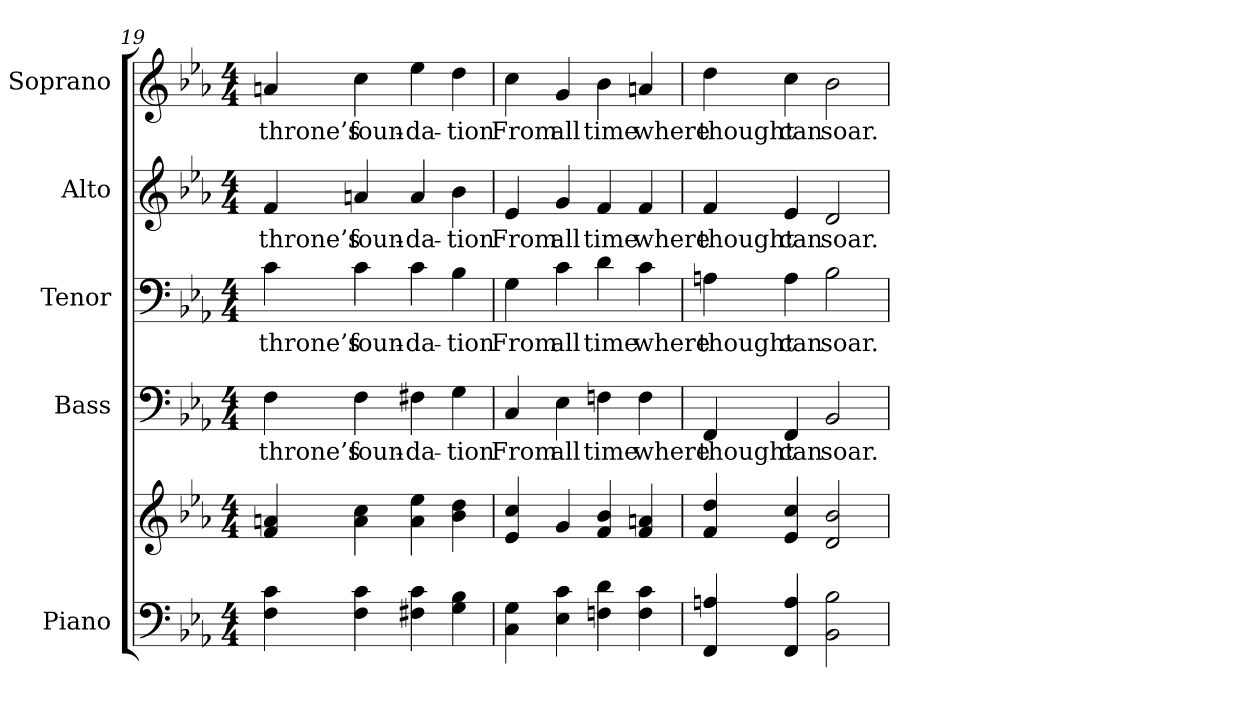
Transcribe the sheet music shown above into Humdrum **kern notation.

**kern	**kern	**kern	**text	**kern	**text	**kern	**text	**kern	**text
*part5	*part5	*part4	*part4	*part3	*part3	*part2	*part2	*part1	*part1
*staff6	*staff5	*staff4	*staff4	*staff3	*staff3	*staff2	*staff2	*staff1	*staff1
*I"Piano	*	*I"Bass	*	*I"Tenor	*	*I"Alto	*	*I"Soprano	*
*I'Pno.	*	*I'B.	*	*I'T.	*	*I'A.	*	*I'S.	*
*clefF4	*clefG2	*clefF4	*	*clefF4	*	*clefG2	*	*clefG2	*
*k[b-e-a-]	*k[b-e-a-]	*k[b-e-a-]	*	*k[b-e-a-]	*	*k[b-e-a-]	*	*k[b-e-a-]	*
*E-:	*E-:	*E-:	*	*E-:	*	*E-:	*	*E-:	*
*M4/4	*M4/4	*M4/4	*	*M4/4	*	*M4/4	*	*M4/4	*
=19	=19	=19	=19	=19	=19	=19	=19	=19	=19
!	!	!	!LO:LY:b:color=#000000	!	!	!	!	!	!
!	!	!	!	!	!LO:LY:b:color=#000000	!	!	!	!
!	!	!	!	!	!	!	!LO:LY:b:color=#000000	!	!
!	!	!	!	!	!	!	!	!	!LO:LY:b:color=#000000
4Fi\ 4ci	4fi/ 4ani	4Fi\	throne’s	4ci\	throne’s	4fi/	throne’s	4ani/	throne’s
!	!	!	!LO:LY:b:color=#000000	!	!	!	!	!	!
!	!	!	!	!	!LO:LY:b:color=#000000	!	!	!	!
!	!	!	!	!	!	!	!LO:LY:b:color=#000000	!	!
!	!	!	!	!	!	!	!	!	!LO:LY:b:color=#000000
4Fi\ 4ci	4ai\ 4cci	4Fi\	foun-	4ci\	foun-	4ani/	foun-	4cci\	foun-
!	!	!	!LO:LY:b:color=#000000	!	!	!	!	!	!
!	!	!	!	!	!LO:LY:b:color=#000000	!	!	!	!
!	!	!	!	!	!	!	!LO:LY:b:color=#000000	!	!
!	!	!	!	!	!	!	!	!	!LO:LY:b:color=#000000
4F#Xi\ 4ci	4ai\ 4ee-i	4F#Xi\	-da-	4ci\	-da-	4ai/	-da-	4ee-i\	-da-
!	!	!	!LO:LY:b:color=#000000	!	!	!	!	!	!
!	!	!	!	!	!LO:LY:b:color=#000000	!	!	!	!
!	!	!	!	!	!	!	!LO:LY:b:color=#000000	!	!
!	!	!	!	!	!	!	!	!	!LO:LY:b:color=#000000
4Gi\ 4B-i	4b-i\ 4ddi	4Gi\	-tion	4B-i\	-tion	4b-i\	-tion	4ddi\	-tion
=20	=20	=20	=20	=20	=20	=20	=20	=20	=20
!	!	!	!LO:LY:b:color=#000000	!	!	!	!	!	!
!	!	!	!	!	!LO:LY:b:color=#000000	!	!	!	!
!	!	!	!	!	!	!	!LO:LY:b:color=#000000	!	!
!	!	!	!	!	!	!	!	!	!LO:LY:b:color=#000000
4Ci\ 4Gi	4e-i/ 4cci	4Ci/	From	4Gi\	From	4e-i/	From	4cci\	From
!	!	!	!LO:LY:b:color=#000000	!	!	!	!	!	!
!	!	!	!	!	!LO:LY:b:color=#000000	!	!	!	!
!	!	!	!	!	!	!	!LO:LY:b:color=#000000	!	!
!	!	!	!	!	!	!	!	!	!LO:LY:b:color=#000000
4E-i\ 4ci	4gi/	4E-i\	all	4ci\	all	4gi/	all	4gi/	all
!	!	!	!LO:LY:b:color=#000000	!	!	!	!	!	!
!	!	!	!	!	!LO:LY:b:color=#000000	!	!	!	!
!	!	!	!	!	!	!	!LO:LY:b:color=#000000	!	!
!	!	!	!	!	!	!	!	!	!LO:LY:b:color=#000000
4Fni\ 4di	4fi/ 4b-i	4Fni\	time	4di\	time	4fi/	time	4b-i\	time
!	!	!	!LO:LY:b:color=#000000	!	!	!	!	!	!
!	!	!	!	!	!LO:LY:b:color=#000000	!	!	!	!
!	!	!	!	!	!	!	!LO:LY:b:color=#000000	!	!
!	!	!	!	!	!	!	!	!	!LO:LY:b:color=#000000
4Fi\ 4ci	4fi/ 4ani	4Fi\	where	4ci\	where	4fi/	where	4ani/	where
!!LO:PB:g=z
=21	=21	=21	=21	=21	=21	=21	=21	=21	=21
!	!	!	!LO:LY:b:color=#000000	!	!	!	!	!	!
!	!	!	!	!	!LO:LY:b:color=#000000	!	!	!	!
!	!	!	!	!	!	!	!LO:LY:b:color=#000000	!	!
!	!	!	!	!	!	!	!	!	!LO:LY:b:color=#000000
4FFi/ 4Ani	4fi/ 4ddi	4FFi/	thought	4Ani\	thought	4fi/	thought	4ddi\	thought
!	!	!	!LO:LY:b:color=#000000	!	!	!	!	!	!
!	!	!	!	!	!LO:LY:b:color=#000000	!	!	!	!
!	!	!	!	!	!	!	!LO:LY:b:color=#000000	!	!
!	!	!	!	!	!	!	!	!	!LO:LY:b:color=#000000
4FFi/ 4Ai	4e-i/ 4cci	4FFi/	can	4Ai\	can	4e-i/	can	4cci\	can
!	!	!	!LO:LY:b:color=#000000	!	!	!	!	!	!
!	!	!	!	!	!LO:LY:b:color=#000000	!	!	!	!
!	!	!	!	!	!	!	!LO:LY:b:color=#000000	!	!
!	!	!	!	!	!	!	!	!	!LO:LY:b:color=#000000
2BB-i\ 2B-i	2di/ 2b-i	2BB-i/	soar.	2B-i\	soar.	2di/	soar.	2b-i\	soar.
=	=	=	=	=	=	=	=	=	=
*-	*-	*-	*-	*-	*-	*-	*-	*-	*-
